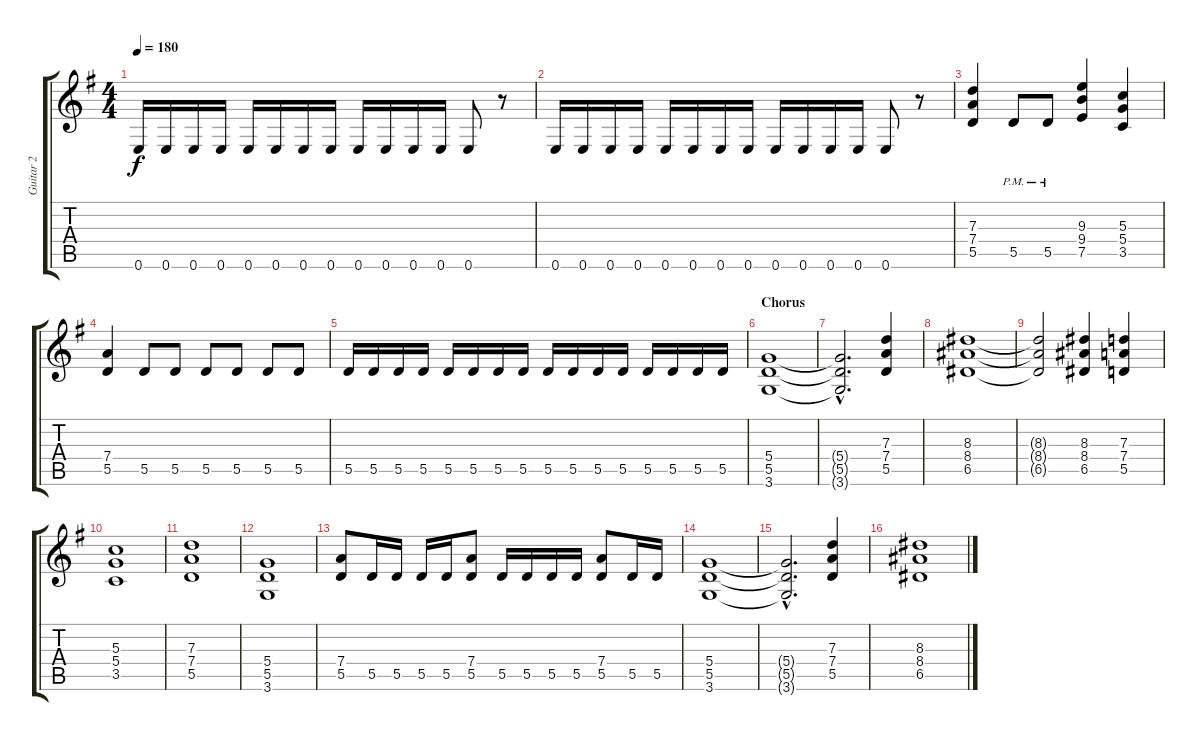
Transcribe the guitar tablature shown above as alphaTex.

\track ("Guitar 2" "Guitar 2") {instrument distortionguitar}
\staff {score tabs}
\tuning (E4 B3 G3 D3 A2 E2) {hide}
\ts (4 4)
\tempo 180
\clef g2
\ks eminor
0.6.16{dy f} 0.6.16 0.6.16 0.6.16 0.6.16 0.6.16 0.6.16 0.6.16 0.6.16 0.6.16 0.6.16 0.6.16 0.6.8 r.8 |
0.6.16 0.6.16 0.6.16 0.6.16 0.6.16 0.6.16 0.6.16 0.6.16 0.6.16 0.6.16 0.6.16 0.6.16 0.6.8 r.8 |
(7.3 7.4 5.5).4 5.5{pm}.8 5.5{pm}.8 (9.3 9.4 7.5).4 (5.3 5.4 3.5).4 |
(7.4 5.5).4 5.5.8 5.5.8 5.5.8 5.5.8 5.5.8 5.5.8 |
5.5.16 5.5.16 5.5.16 5.5.16 5.5.16 5.5.16 5.5.16 5.5.16 5.5.16 5.5.16 5.5.16 5.5.16 5.5.16 5.5.16 5.5.16 5.5.16 |
\section ("" "Chorus")
(5.4 5.5 3.6).1 |
(5.4{hac t} 5.5{hac t} 3.6{hac t}).2{d} (7.3 7.4 5.5).4 |
(8.3 8.4 6.5).1 |
(8.3{t} 8.4{t} 6.5{t}).2 (8.3 8.4 6.5).4 (7.3 7.4 5.5).4 |
(5.3 5.4 3.5).1 |
(7.3 7.4 5.5).1 |
(5.4 5.5 3.6).1 |
(7.4 5.5).8 5.5.16 5.5.16 5.5.16 5.5.16 (7.4 5.5).8 5.5.16 5.5.16 5.5.16 5.5.16 (7.4 5.5).8 5.5.16 5.5.16 |
(5.4 5.5 3.6).1 |
(5.4{hac t} 5.5{hac t} 3.6{hac t}).2{d} (7.3 7.4 5.5).4 |
(8.3 8.4 6.5).1
